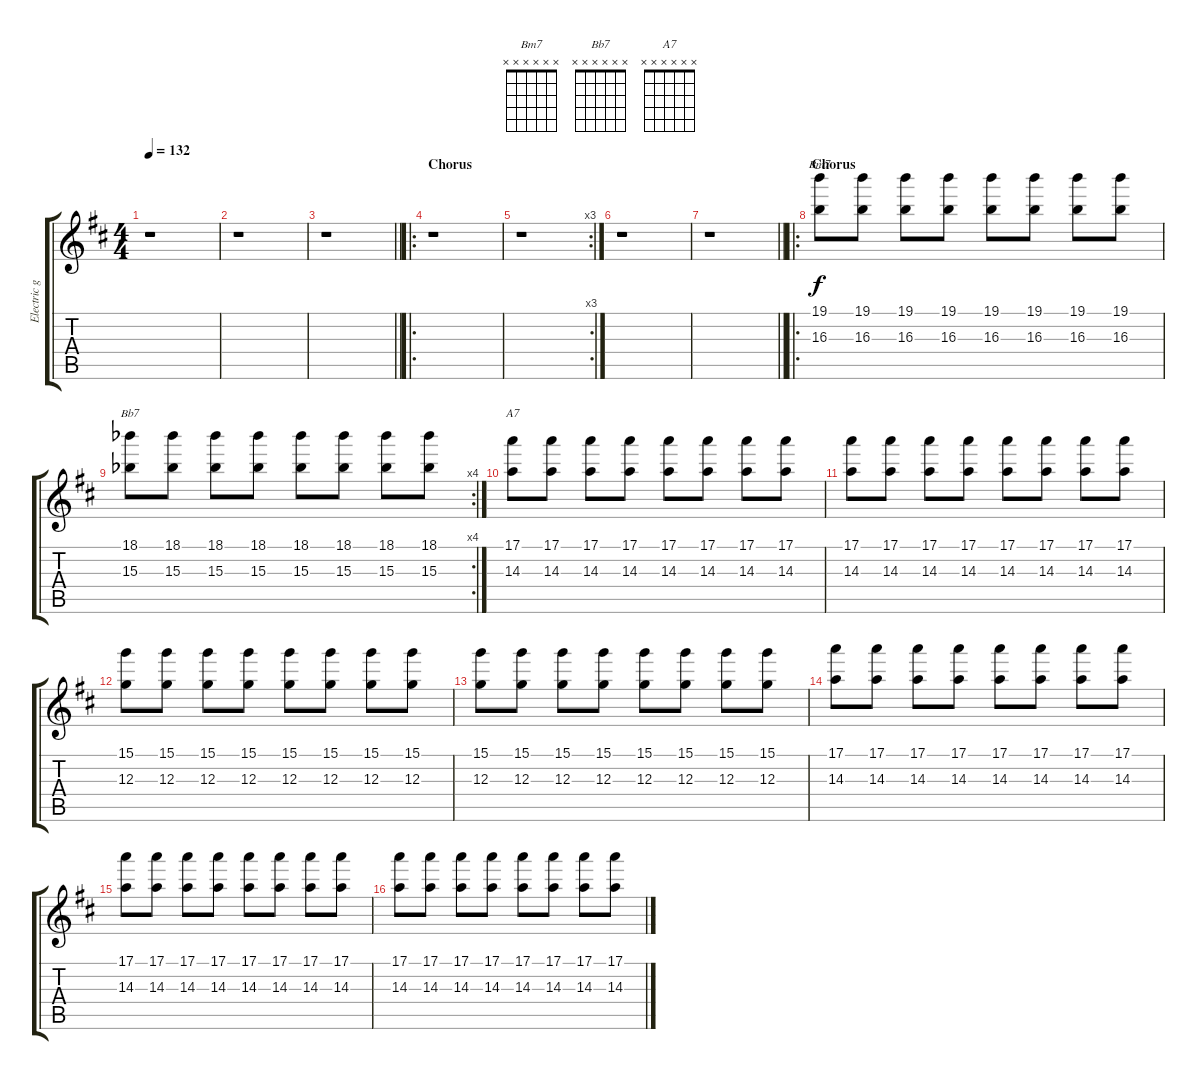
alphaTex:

\track ("Electric guitar: fills" "Electric g") {instrument overdrivenguitar}
\staff {score tabs}
\tuning (E4 B3 G3 D3 A2 D2) {hide}
\chord ("Bm7" x x x x x x)
\chord ("Bb7" x x x x x x)
\chord ("A7" x x x x x x)
\ts (4 4)
\tempo 132
\clef g2
\ks d
r.1{dy f} |
r.1 |
\barLineRight lightlight
r.1 |
\ro
\section ("" "Chorus")
r.1 |
\rc 3
r.1 |
r.1 |
\barLineRight lightlight
r.1 |
\ro
\section ("" "Chorus")
(19.1 16.3).8{ch "Bm7"} (19.1 16.3).8 (19.1 16.3).8 (19.1 16.3).8 (19.1 16.3).8 (19.1 16.3).8 (19.1 16.3).8 (19.1 16.3).8 |
\rc 4
(18.1{acc b} 15.3{acc b}).8{ch "Bb7"} (18.1{acc b} 15.3{acc b}).8 (18.1{acc b} 15.3{acc b}).8 (18.1{acc b} 15.3{acc b}).8 (18.1{acc b} 15.3{acc b}).8 (18.1{acc b} 15.3{acc b}).8 (18.1{acc b} 15.3{acc b}).8 (18.1{acc b} 15.3{acc b}).8 |
(17.1 14.3).8{ch "A7"} (17.1 14.3).8 (17.1 14.3).8 (17.1 14.3).8 (17.1 14.3).8 (17.1 14.3).8 (17.1 14.3).8 (17.1 14.3).8 |
(17.1 14.3).8 (17.1 14.3).8 (17.1 14.3).8 (17.1 14.3).8 (17.1 14.3).8 (17.1 14.3).8 (17.1 14.3).8 (17.1 14.3).8 |
(15.1 12.3).8 (15.1 12.3).8 (15.1 12.3).8 (15.1 12.3).8 (15.1 12.3).8 (15.1 12.3).8 (15.1 12.3).8 (15.1 12.3).8 |
(15.1 12.3).8 (15.1 12.3).8 (15.1 12.3).8 (15.1 12.3).8 (15.1 12.3).8 (15.1 12.3).8 (15.1 12.3).8 (15.1 12.3).8 |
(17.1 14.3).8 (17.1 14.3).8 (17.1 14.3).8 (17.1 14.3).8 (17.1 14.3).8 (17.1 14.3).8 (17.1 14.3).8 (17.1 14.3).8 |
(17.1 14.3).8 (17.1 14.3).8 (17.1 14.3).8 (17.1 14.3).8 (17.1 14.3).8 (17.1 14.3).8 (17.1 14.3).8 (17.1 14.3).8 |
(17.1 14.3).8 (17.1 14.3).8 (17.1 14.3).8 (17.1 14.3).8 (17.1 14.3).8 (17.1 14.3).8 (17.1 14.3).8 (17.1 14.3).8
